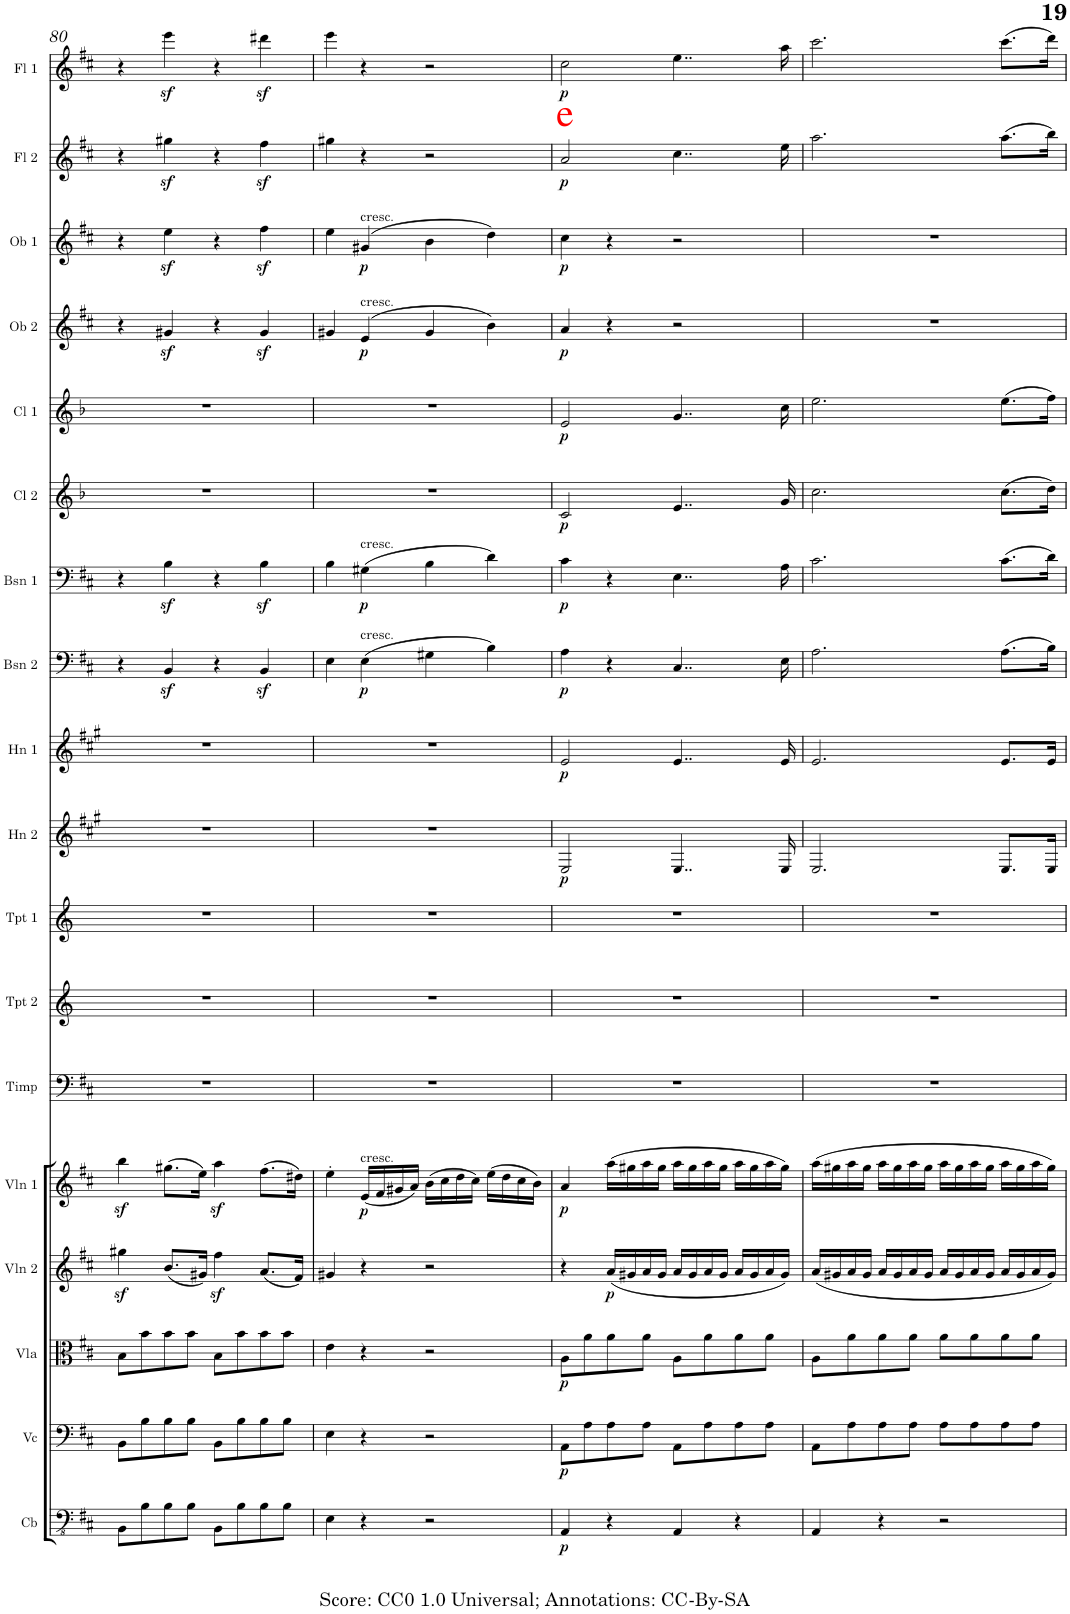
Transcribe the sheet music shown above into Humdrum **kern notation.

**kern	**dynam	**kern	**dynam	**kern	**dynam	**kern	**dynam	**kern	**dynam	**kern	**kern	**kern	**kern	**dynam	**kern	**dynam	**kern	**dynam	**kern	**dynam	**kern	**dynam	**kern	**dynam	**kern	**dynam	**kern	**dynam	**kern	**dynam	**kern	**text	**dynam
*part18	*part18	*part17	*part17	*part16	*part16	*part15	*part15	*part14	*part14	*part13	*part12	*part11	*part10	*part10	*part9	*part9	*part8	*part8	*part7	*part7	*part6	*part6	*part5	*part5	*part4	*part4	*part3	*part3	*part2	*part2	*part1	*part1	*part1
*staff18	*staff18	*staff17	*staff17	*staff16	*staff16	*staff15	*staff15	*staff14	*staff14	*staff13	*staff12	*staff11	*staff10	*staff10	*staff9	*staff9	*staff8	*staff8	*staff7	*staff7	*staff6	*staff6	*staff5	*staff5	*staff4	*staff4	*staff3	*staff3	*staff2	*staff2	*staff1	*staff1	*staff1
*I"Contrabass	*	*I"Violoncello	*	*I"Viola	*	*I"Violins 2	*	*I"Violins 1	*	*I"Timpani	*I"D Trumpet 2	*I"D Trumpet 1	*I"F Horn 2 (orig.  D)	*	*I"F Horn 1 (orig.  D)	*	*I"Bassoon 2	*	*I"Bassoon 1	*	*I"A Clarinet 2	*	*I"A Clarinet 1	*	*I"Oboe 2	*	*I"Oboe 1	*	*I"Flute 2	*	*I"Flute 1	*	*
*I'Cb	*	*I'Vc	*	*I'Vla	*	*I'Vln 2	*	*I'Vln 1	*	*I'Timp	*I'Tpt 2	*I'Tpt 1	*I'Hn 2	*	*I'Hn 1	*	*I'Bsn 2	*	*I'Bsn 1	*	*I'Cl 2	*	*I'Cl 1	*	*I'Ob 2	*	*I'Ob 1	*	*I'Fl 2	*	*I'Fl 1	*	*
!!LO:PB:g=z
*clefFv4	*	*clefF4	*	*clefC3	*	*clefG2	*	*clefG2	*	*clefF4	*clefG2	*clefG2	*clefG2	*	*clefG2	*	*clefF4	*	*clefF4	*	*clefG2	*	*clefG2	*	*clefG2	*	*clefG2	*	*clefG2	*	*clefG2	*	*
*	*	*	*	*	*	*	*	*	*	*	*Trd-1c-2	*Trd-1c-2	*Trd4c7	*	*Trd4c7	*	*	*	*	*	*Trd2c3	*	*Trd2c3	*	*	*	*	*	*	*	*	*	*
*k[f#c#]	*	*k[f#c#]	*	*k[f#c#]	*	*k[f#c#]	*	*k[f#c#]	*	*k[f#c#]	*k[]	*k[]	*k[f#c#g#]	*	*k[f#c#g#]	*	*k[f#c#]	*	*k[f#c#]	*	*k[b-]	*	*k[b-]	*	*k[f#c#]	*	*k[f#c#]	*	*k[f#c#]	*	*k[f#c#]	*	*
*M4/4	*	*M4/4	*	*M4/4	*	*M4/4	*	*M4/4	*	*M4/4	*M4/4	*M4/4	*M4/4	*	*M4/4	*	*M4/4	*	*M4/4	*	*M4/4	*	*M4/4	*	*M4/4	*	*M4/4	*	*M4/4	*	*M4/4	*	*
*met(c)	*	*met(c)	*	*met(c)	*	*met(c)	*	*met(c)	*	*met(c)	*met(c)	*met(c)	*met(c)	*	*met(c)	*	*met(c)	*	*met(c)	*	*met(c)	*	*met(c)	*	*met(c)	*	*met(c)	*	*met(c)	*	*met(c)	*	*
=80	=80	=80	=80	=80	=80	=80	=80	=80	=80	=80	=80	=80	=80	=80	=80	=80	=80	=80	=80	=80	=80	=80	=80	=80	=80	=80	=80	=80	=80	=80	=80	=80	=80
8BBB\L	.	8BB\L	.	8B\L	.	4gg#Xz<\	.	4bbz<\	.	1r	1r	1r	1r	.	1r	.	4r	.	4r	.	1r	.	1r	.	4r	.	4r	.	4r	.	4r	.	.
8BB\	.	8B\	.	8b\	.	.	.	.	.	.	.	.	.	.	.	.	.	.	.	.	.	.	.	.	.	.	.	.	.	.	.	.	.
8BB\	.	8B\	.	8b\	.	(8.b/L	.	(8.gg#X\L	.	.	.	.	.	.	.	.	4BBz</	.	4Bz<\	.	.	.	.	.	4g#Xz</	.	4eez<\	.	4gg#Xz<\	.	4eeez<\	.	.
8BB\J	.	8B\J	.	8b\J	.	.	.	.	.	.	.	.	.	.	.	.	.	.	.	.	.	.	.	.	.	.	.	.	.	.	.	.	.
.	.	.	.	.	.	16g#X/Jk)	.	16ee\Jk)	.	.	.	.	.	.	.	.	.	.	.	.	.	.	.	.	.	.	.	.	.	.	.	.	.
8BBB\L	.	8BB\L	.	8B\L	.	4ff#z<\	.	4aaz<\	.	.	.	.	.	.	.	.	4r	.	4r	.	.	.	.	.	4r	.	4r	.	4r	.	4r	.	.
8BB\	.	8B\	.	8b\	.	.	.	.	.	.	.	.	.	.	.	.	.	.	.	.	.	.	.	.	.	.	.	.	.	.	.	.	.
8BB\	.	8B\	.	8b\	.	(8.a/L	.	(8.ff#\L	.	.	.	.	.	.	.	.	4BBz</	.	4Bz<\	.	.	.	.	.	4g#z</	.	4ff#z<\	.	4ff#z<\	.	4ddd#Xz<\	.	.
8BB\J	.	8B\J	.	8b\J	.	.	.	.	.	.	.	.	.	.	.	.	.	.	.	.	.	.	.	.	.	.	.	.	.	.	.	.	.
.	.	.	.	.	.	16f#/Jk)	.	16dd#X\Jk)	.	.	.	.	.	.	.	.	.	.	.	.	.	.	.	.	.	.	.	.	.	.	.	.	.
=81	=81	=81	=81	=81	=81	=81	=81	=81	=81	=81	=81	=81	=81	=81	=81	=81	=81	=81	=81	=81	=81	=81	=81	=81	=81	=81	=81	=81	=81	=81	=81	=81	=81
4EE\	.	4E\	.	4e\	.	4g#X/	.	4ee'\	.	1r	1r	1r	1r	.	1r	.	4E\	.	4B\	.	1r	.	1r	.	4g#X/	.	4ee\	.	4gg#X\	.	4eee\	.	.
!	!	!	!	!	!	!	!	!	!	!	!	!	!	!	!	!	!	!	!	!	!	!	!	!	!	!	!LO:TX:a:t=cresc.	!	!	!	!	!	!
!	!	!	!	!	!	!	!	!	!	!	!	!	!	!	!	!	!	!	!	!	!	!	!	!	!LO:TX:a:t=cresc.	!	!	!	!	!	!	!	!
!	!	!	!	!	!	!	!	!	!	!	!	!	!	!	!	!	!	!	!LO:TX:a:t=cresc.	!	!	!	!	!	!	!	!	!	!	!	!	!	!
!	!	!	!	!	!	!	!	!	!	!	!	!	!	!	!	!	!LO:TX:a:t=cresc.	!	!	!	!	!	!	!	!	!	!	!	!	!	!	!	!
!	!	!	!	!	!	!	!	!LO:TX:a:t=cresc.	!	!	!	!	!	!	!	!	!	!	!	!	!	!	!	!	!	!	!	!	!	!	!	!	!
!	!	!	!	!	!	!	!	!	!LO:DY:b	!	!	!	!	!	!	!	!	!LO:DY:b	!	!LO:DY:b	!	!	!	!	!	!LO:DY:b	!	!LO:DY:b	!	!	!	!	!
4r	.	4r	.	4r	.	4r	.	(16e/LL	p	.	.	.	.	.	.	.	(4E\	p	(4G#X\	p	.	.	.	.	(4e/	p	(4g#X/	p	4r	.	4r	.	.
.	.	.	.	.	.	.	.	16f#/	.	.	.	.	.	.	.	.	.	.	.	.	.	.	.	.	.	.	.	.	.	.	.	.	.
.	.	.	.	.	.	.	.	16g#X/	.	.	.	.	.	.	.	.	.	.	.	.	.	.	.	.	.	.	.	.	.	.	.	.	.
.	.	.	.	.	.	.	.	16a/JJ)	.	.	.	.	.	.	.	.	.	.	.	.	.	.	.	.	.	.	.	.	.	.	.	.	.
2r	.	2r	.	2r	.	2r	.	(16b\LL	.	.	.	.	.	.	.	.	4G#X\	.	4B\	.	.	.	.	.	4g#/	.	4b\	.	2r	.	2r	.	.
.	.	.	.	.	.	.	.	16cc#\	.	.	.	.	.	.	.	.	.	.	.	.	.	.	.	.	.	.	.	.	.	.	.	.	.
.	.	.	.	.	.	.	.	16dd\	.	.	.	.	.	.	.	.	.	.	.	.	.	.	.	.	.	.	.	.	.	.	.	.	.
.	.	.	.	.	.	.	.	16cc#\JJ)	.	.	.	.	.	.	.	.	.	.	.	.	.	.	.	.	.	.	.	.	.	.	.	.	.
.	.	.	.	.	.	.	.	(16ee\LL	.	.	.	.	.	.	.	.	4B\)	.	4d\)	.	.	.	.	.	4b\)	.	4dd\)	.	.	.	.	.	.
.	.	.	.	.	.	.	.	16dd\	.	.	.	.	.	.	.	.	.	.	.	.	.	.	.	.	.	.	.	.	.	.	.	.	.
.	.	.	.	.	.	.	.	16cc#\	.	.	.	.	.	.	.	.	.	.	.	.	.	.	.	.	.	.	.	.	.	.	.	.	.
.	.	.	.	.	.	.	.	16b\JJ)	.	.	.	.	.	.	.	.	.	.	.	.	.	.	.	.	.	.	.	.	.	.	.	.	.
=82	=82	=82	=82	=82	=82	=82	=82	=82	=82	=82	=82	=82	=82	=82	=82	=82	=82	=82	=82	=82	=82	=82	=82	=82	=82	=82	=82	=82	=82	=82	=82	=82	=82
!	!LO:DY:b	!	!LO:DY:b	!	!LO:DY:b	!	!	!	!LO:DY:b	!	!	!	!	!LO:DY:b	!	!LO:DY:b	!	!LO:DY:b	!	!LO:DY:b	!	!LO:DY:b	!	!LO:DY:b	!	!LO:DY:b	!	!LO:DY:b	!	!LO:DY:b	!	!LO:LY:b:color=#FF0000	!LO:DY:b
4AAA/	p	8AA\L	p	8A\L	p	4r	.	4a/	p	1r	1r	1r	2E/	p	2e/	p	4A\	p	4c#\	p	2c/	p	2e/	p	4a/	p	4cc#\	p	2a/	p	2cc#\	e	p
.	.	8A\	.	8a\	.	.	.	.	.	.	.	.	.	.	.	.	.	.	.	.	.	.	.	.	.	.	.	.	.	.	.	.	.
!	!	!	!	!	!	!	!LO:DY:b	!	!	!	!	!	!	!	!	!	!	!	!	!	!	!	!	!	!	!	!	!	!	!	!	!	!
4r	.	8A\	.	8a\	.	(16a/LL	p	(16aa\LL	.	.	.	.	.	.	.	.	4r	.	4r	.	.	.	.	.	4r	.	4r	.	.	.	.	.	.
.	.	.	.	.	.	16g#X/	.	16gg#X\	.	.	.	.	.	.	.	.	.	.	.	.	.	.	.	.	.	.	.	.	.	.	.	.	.
.	.	8A\J	.	8a\J	.	16a/	.	16aa\	.	.	.	.	.	.	.	.	.	.	.	.	.	.	.	.	.	.	.	.	.	.	.	.	.
.	.	.	.	.	.	16g#/JJ	.	16gg#\JJ	.	.	.	.	.	.	.	.	.	.	.	.	.	.	.	.	.	.	.	.	.	.	.	.	.
4AAA/	.	8AA\L	.	8A\L	.	16a/LL	.	16aa\LL	.	.	.	.	4..E/	.	4..e/	.	4..C#/	.	4..E\	.	4..e/	.	4..g/	.	2r	.	2r	.	4..cc#\	.	4..ee\	.	.
.	.	.	.	.	.	16g#/	.	16gg#\	.	.	.	.	.	.	.	.	.	.	.	.	.	.	.	.	.	.	.	.	.	.	.	.	.
.	.	8A\	.	8a\	.	16a/	.	16aa\	.	.	.	.	.	.	.	.	.	.	.	.	.	.	.	.	.	.	.	.	.	.	.	.	.
.	.	.	.	.	.	16g#/JJ	.	16gg#\JJ	.	.	.	.	.	.	.	.	.	.	.	.	.	.	.	.	.	.	.	.	.	.	.	.	.
4r	.	8A\	.	8a\	.	16a/LL	.	16aa\LL	.	.	.	.	.	.	.	.	.	.	.	.	.	.	.	.	.	.	.	.	.	.	.	.	.
.	.	.	.	.	.	16g#/	.	16gg#\	.	.	.	.	.	.	.	.	.	.	.	.	.	.	.	.	.	.	.	.	.	.	.	.	.
.	.	8A\J	.	8a\J	.	16a/	.	16aa\	.	.	.	.	.	.	.	.	.	.	.	.	.	.	.	.	.	.	.	.	.	.	.	.	.
.	.	.	.	.	.	16g#/JJ)	.	16gg#\JJ)	.	.	.	.	16E/	.	16e/	.	16E\	.	16A\	.	16g/	.	16cc\	.	.	.	.	.	16ee\	.	16aa\	.	.
=83	=83	=83	=83	=83	=83	=83	=83	=83	=83	=83	=83	=83	=83	=83	=83	=83	=83	=83	=83	=83	=83	=83	=83	=83	=83	=83	=83	=83	=83	=83	=83	=83	=83
4AAA/	.	8AA\L	.	8A\L	.	(16a/LL	.	(16aa\LL	.	1r	1r	1r	2.E/	.	2.e/	.	2.A\	.	2.c#\	.	2.cc\	.	2.ee\	.	1r	.	1r	.	2.aa\	.	2.ccc#\	.	.
.	.	.	.	.	.	16g#X/	.	16gg#X\	.	.	.	.	.	.	.	.	.	.	.	.	.	.	.	.	.	.	.	.	.	.	.	.	.
.	.	8A\	.	8a\	.	16a/	.	16aa\	.	.	.	.	.	.	.	.	.	.	.	.	.	.	.	.	.	.	.	.	.	.	.	.	.
.	.	.	.	.	.	16g#/JJ	.	16gg#\JJ	.	.	.	.	.	.	.	.	.	.	.	.	.	.	.	.	.	.	.	.	.	.	.	.	.
4r	.	8A\	.	8a\	.	16a/LL	.	16aa\LL	.	.	.	.	.	.	.	.	.	.	.	.	.	.	.	.	.	.	.	.	.	.	.	.	.
.	.	.	.	.	.	16g#/	.	16gg#\	.	.	.	.	.	.	.	.	.	.	.	.	.	.	.	.	.	.	.	.	.	.	.	.	.
.	.	8A\J	.	8a\J	.	16a/	.	16aa\	.	.	.	.	.	.	.	.	.	.	.	.	.	.	.	.	.	.	.	.	.	.	.	.	.
.	.	.	.	.	.	16g#/JJ	.	16gg#\JJ	.	.	.	.	.	.	.	.	.	.	.	.	.	.	.	.	.	.	.	.	.	.	.	.	.
2r	.	8A\L	.	8a\L	.	16a/LL	.	16aa\LL	.	.	.	.	.	.	.	.	.	.	.	.	.	.	.	.	.	.	.	.	.	.	.	.	.
.	.	.	.	.	.	16g#/	.	16gg#\	.	.	.	.	.	.	.	.	.	.	.	.	.	.	.	.	.	.	.	.	.	.	.	.	.
.	.	8A\	.	8a\	.	16a/	.	16aa\	.	.	.	.	.	.	.	.	.	.	.	.	.	.	.	.	.	.	.	.	.	.	.	.	.
.	.	.	.	.	.	16g#/JJ	.	16gg#\JJ	.	.	.	.	.	.	.	.	.	.	.	.	.	.	.	.	.	.	.	.	.	.	.	.	.
.	.	8A\	.	8a\	.	16a/LL	.	16aa\LL	.	.	.	.	8.E/L	.	8.e/L	.	(8.A\L	.	(8.c#\L	.	(8.cc\L	.	(8.ee\L	.	.	.	.	.	(8.aa\L	.	(8.ccc#\L	.	.
.	.	.	.	.	.	16g#/	.	16gg#\	.	.	.	.	.	.	.	.	.	.	.	.	.	.	.	.	.	.	.	.	.	.	.	.	.
.	.	8A\J	.	8a\J	.	16a/	.	16aa\	.	.	.	.	.	.	.	.	.	.	.	.	.	.	.	.	.	.	.	.	.	.	.	.	.
.	.	.	.	.	.	16g#/JJ)	.	16gg#\JJ)	.	.	.	.	16E/Jk	.	16e/Jk	.	16B\Jk)	.	16d\Jk)	.	16dd\Jk)	.	16ff\Jk)	.	.	.	.	.	16bb\Jk)	.	16ddd\Jk)	.	.
=	=	=	=	=	=	=	=	=	=	=	=	=	=	=	=	=	=	=	=	=	=	=	=	=	=	=	=	=	=	=	=	=	=
*-	*-	*-	*-	*-	*-	*-	*-	*-	*-	*-	*-	*-	*-	*-	*-	*-	*-	*-	*-	*-	*-	*-	*-	*-	*-	*-	*-	*-	*-	*-	*-	*-	*-
